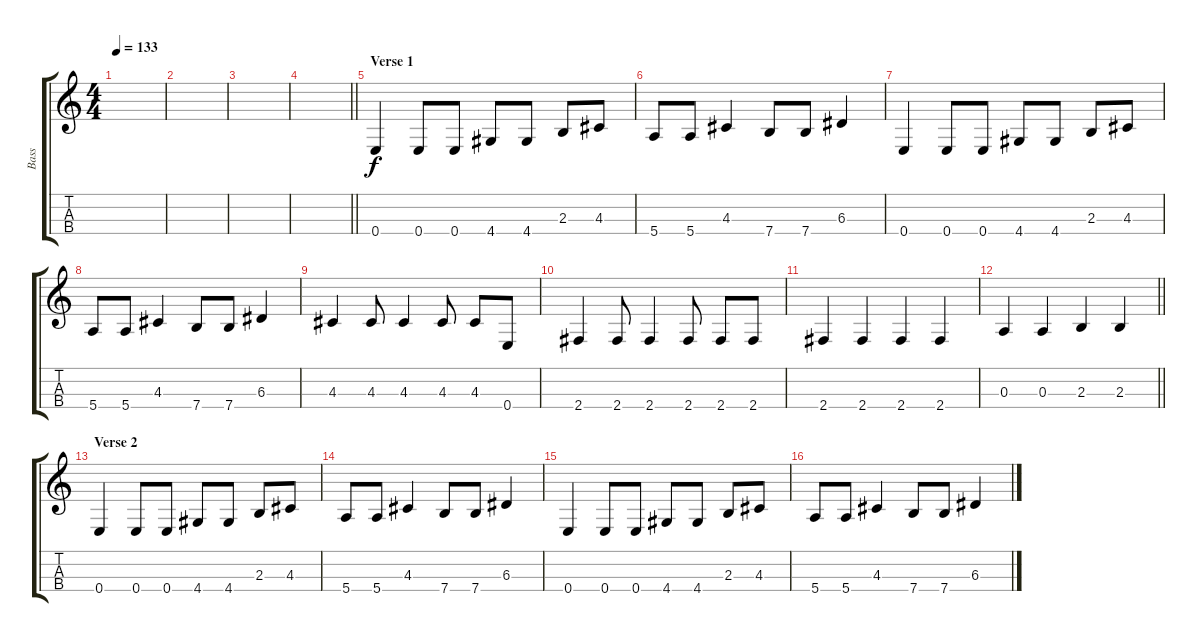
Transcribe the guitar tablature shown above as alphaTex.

\track ("Bass" "Bass") {instrument electricbassfinger}
\staff {score tabs}
\tuning (G3 D3 A2 E2) {hide}
\ts (4 4)
\tempo 133
\clef g2
\ks c
|
|
|
\barLineRight lightlight
|
\section ("" "Verse 1")
0.4.4 0.4.8 0.4.8 4.4.8 4.4.8 2.3.8 4.3.8 |
5.4.8 5.4.8 4.3.4 7.4.8 7.4.8 6.3.4 |
0.4.4 0.4.8 0.4.8 4.4.8 4.4.8 2.3.8 4.3.8 |
5.4.8 5.4.8 4.3.4 7.4.8 7.4.8 6.3.4 |
4.3.4 4.3.8 4.3.4 4.3.8 4.3.8 0.4.8 |
2.4.4 2.4.8 2.4.4 2.4.8 2.4.8 2.4.8 |
2.4.4 2.4.4 2.4.4 2.4.4 |
\barLineRight lightlight
0.3.4 0.3.4 2.3.4 2.3.4 |
\section ("" "Verse 2")
0.4.4 0.4.8 0.4.8 4.4.8 4.4.8 2.3.8 4.3.8 |
5.4.8 5.4.8 4.3.4 7.4.8 7.4.8 6.3.4 |
0.4.4 0.4.8 0.4.8 4.4.8 4.4.8 2.3.8 4.3.8 |
5.4.8 5.4.8 4.3.4 7.4.8 7.4.8 6.3.4
